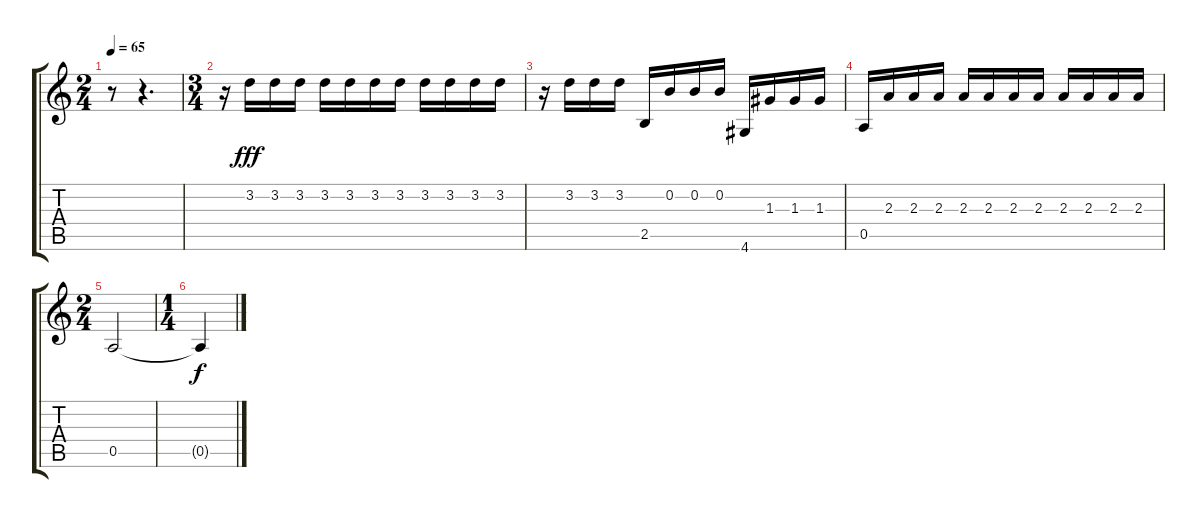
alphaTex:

\track "" {instrument acousticguitarnylon}
\staff {score tabs}
\tuning (E4 B3 G3 D3 A2 E2) {hide}
\ts (2 4)
\tempo 65
\clef g2
\ks c
r.8{dy fff} r.4{d} |
\ts (3 4)
r.16 3.2.16 3.2.16 3.2.16 3.2.16 3.2.16 3.2.16 3.2.16 3.2.16 3.2.16 3.2.16 3.2.16 |
r.16 3.2.16 3.2.16 3.2.16 2.5.16 0.2.16 0.2.16 0.2.16 4.6.16 1.3.16 1.3.16 1.3.16 |
0.5.16 2.3.16 2.3.16 2.3.16 2.3.16 2.3.16 2.3.16 2.3.16 2.3.16 2.3.16 2.3.16 2.3.16 |
\ts (2 4)
0.5.2 |
\ts (1 4)
0.5{t}.4{dy f}
